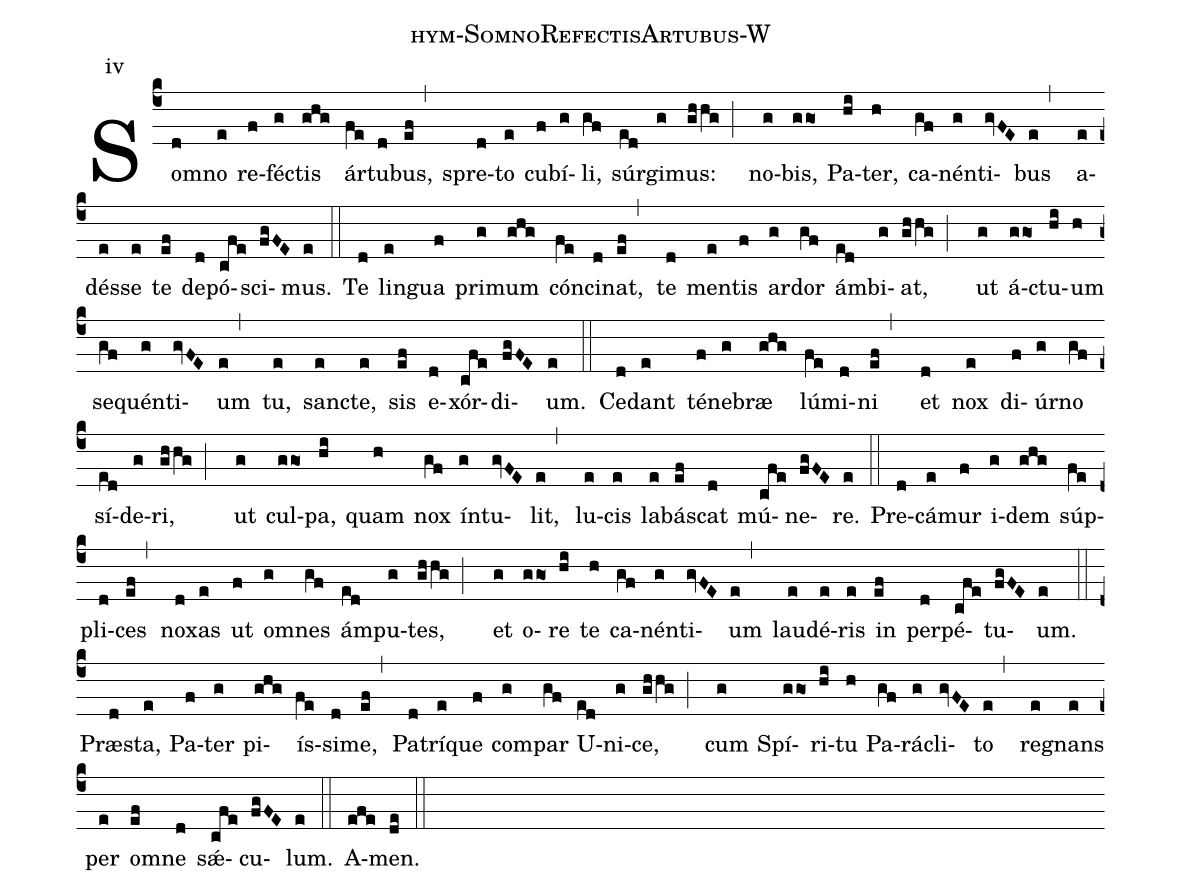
name: hym-SomnoRefectisArtubus-W;
annotation: iv;
%%
(c4)Som(d)no(e) re(f)fé(g)ctis(ghg) ár(fe)tu(d)bus,(ef,)
spre(d)to(e) cu(f)bí(g)li,(gf) súr(ed)gi(g)mus:(ghhg;)
no(g)bis,(ggo) Pa(hi)ter,(h) ca(gf)nén(g)ti(gvFE)bus(e,)
a(e)dés(e)se(e) te(ef) de(d)pó(cfe)sci(fgFE)mus.(e) (::)
Te(d) lin(e)gua(f) pri(g)mum(ghg) cón(fe)ci(d)nat,(ef,)
te(d) men(e)tis(f) ar(g)dor(gf) ám(ed)bi(g)at,(ghhg;)
ut(g) á(ggo)ctu(hi)um(h) se(gf)quén(g)ti(gvFE)um(e,)
tu,(e) san(e)cte,(e) sis(ef) e(d)xór(cfe)di(fgFE)um.(e) (::)
Ce(d)dant(e) té(f)ne(g)bræ(ghg) lú(fe)mi(d)ni(ef,)
et(d) nox(e) di(f)úr(g)no(gf) sí(ed)de(g)ri,(ghhg;)
ut(g) cul(ggo)pa,(hi) quam(h) nox(gf) ín(g)tu(gvFE)lit,(e,)
lu(e)cis(e) la(e)bá(ef)scat(d) mú(cfe)ne(fgFE)re.(e) (::)
Pre(d)cá(e)mur(f) i(g)dem(ghg) súp(fe)pli(d)ces(ef,)
no(d)xas(e) ut(f) om(g)nes(gf) ám(ed)pu(g)tes,(ghhg;)
et(g) o(ggo)re(hi) te(h) ca(gf)nén(g)ti(gvFE)um(e,)
lau(e)dé(e)ris(e) in(ef) per(d)pé(cfe)tu(fgFE)um.(e) (::)
Præ(d)sta,(e) Pa(f)ter(g) pi(ghg)ís(fe)si(d)me,(ef,)
Pa(d)trí(e)que(f) com(g)par(gf) U(ed)ni(g)ce,(ghhg;)
cum(g) Spí(ggo)ri(hi)tu(h) Pa(gf)rá(g)cli(gvFE)to(e,)
re(e)gnans(e) per(e) om(ef)ne(d) sǽ(cfe)cu(fgFE)lum.(e) (::)
A(efe)men.(de) (::)
